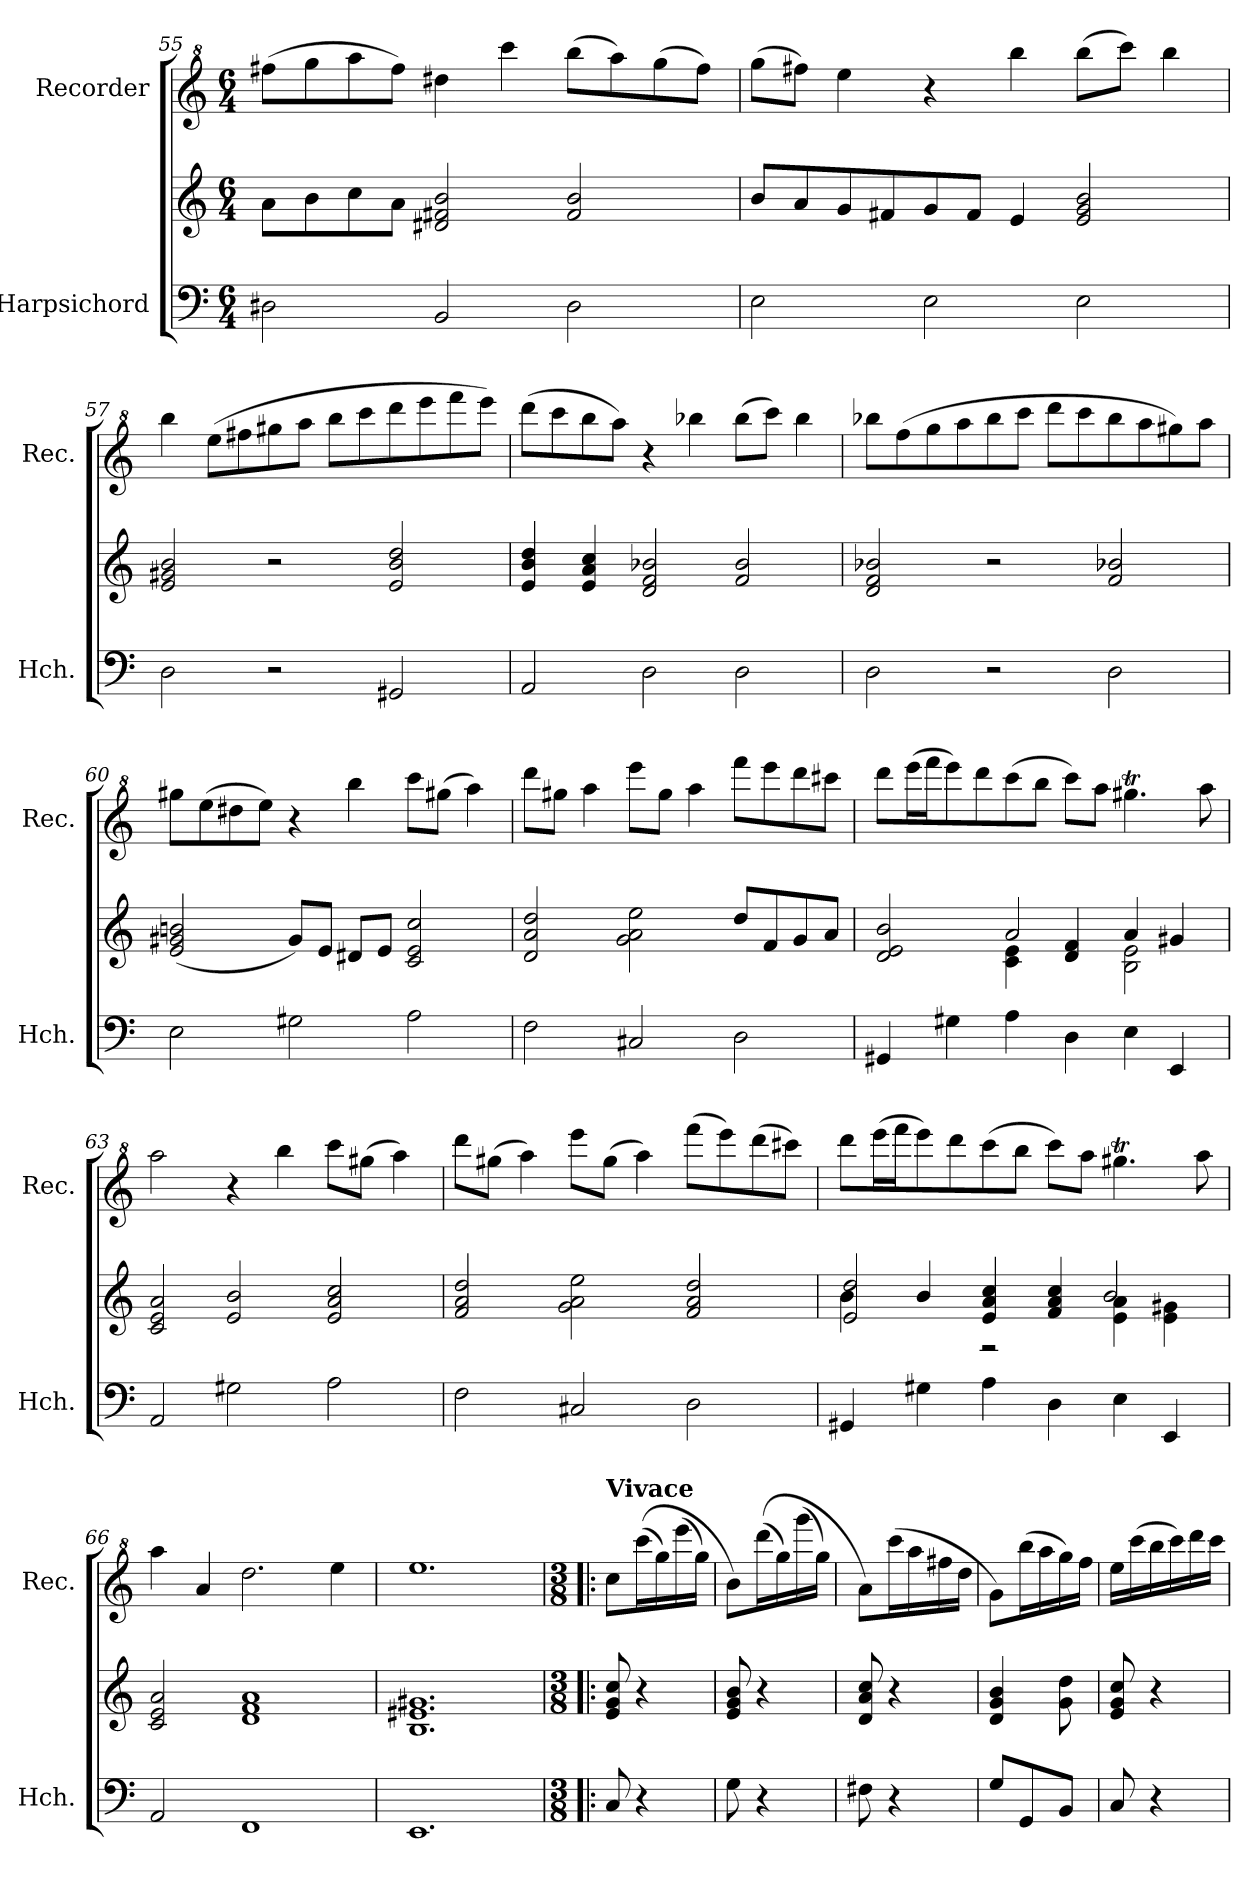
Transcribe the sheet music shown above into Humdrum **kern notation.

**kern	**kern	**kern
*part2	*part2	*part1
*staff3	*staff2	*staff1
*I"Harpsichord	*	*I"Recorder
*I'Hch.	*	*I'Rec.
*clefF4	*clefG2	*clefG^2
*k[]	*k[]	*k[]
*M6/4	*M6/4	*M6/4
=55	=55	=55
2D#X\	8a\L	(8fff#X\L
.	8b\	8ggg\
.	8cc\	8aaa\
.	8a\J	8fff#\J)
2BB/	2d#X/ 2f#X/ 2b/	4ddd#X\
.	.	4cccc\
2D#\	2f#/ 2b/	(8bbb\L
.	.	8aaa\)
.	.	(8ggg\
.	.	8fff#\J)
!!LO:LB:g=z
=56	=56	=56
2E\	8b/L	(8ggg\L
.	8a/	8fff#X\J)
.	8g/	4eee\
.	8f#X/	.
2E\	8g/	4r
.	8f#/J	.
.	4e/	4bbb\
2E\	2e/ 2g/ 2b/	(8bbb\L
.	.	8cccc\J)
.	.	4bbb\
=57	=57	=57
2D\	2e/ 2g#X/ 2b/	4bbb\
.	.	(8eee\L
.	.	8fff#X\
2r	2r	8ggg#X\
.	.	8aaa\J
.	.	8bbb\L
.	.	8cccc\
2GG#X/	2e/ 2b/ 2dd/	8dddd\
.	.	8eeee\
.	.	8ffff\
.	.	8eeee\J)
=58	=58	=58
2AA/	4e/ 4b/ 4dd/	(8dddd\L
.	.	8cccc\
.	4e/ 4a/ 4cc/	8bbb\
.	.	8aaa\J)
2D\	2d/ 2f/ 2b-X/	4r
.	.	4bbb-X\
2D\	2f/ 2b-/	(8bbb-\L
.	.	8cccc\J)
.	.	4bbb-\
!!LO:PB:g=z
=59	=59	=59
2D\	2d/ 2f/ 2b-X/	8bbb-X\L
.	.	(8fff\
.	.	8ggg\
.	.	8aaa\
2r	2r	8bbb-\
.	.	8cccc\J
.	.	8dddd\L
.	.	8cccc\
2D\	2f/ 2b-X/	8bbb-\
.	.	8aaa\
.	.	8ggg#X\)
.	.	8aaa\J
=60	=60	=60
2E\	(2e/ 2g#X/ 2bn/	8ggg#X\L
.	.	(8eee\
.	.	8ddd#X\
.	.	8eee\J)
2G#X\	8g#/L)	4r
.	8e/J	.
.	8d#X/L	4bbb\
.	8e/J	.
2A\	2c/ 2e/ 2cc/	8cccc\L
.	.	(8ggg#X\J
.	.	4aaa\)
!!LO:LB:g=z
=61	=61	=61
2F\	2d/ 2a/ 2dd/	8dddd\L
.	.	8ggg#X\J
.	.	4aaa\
2C#X/	2g\ 2a\ 2ee\	8eeee\L
.	.	8ggg#\J
.	.	4aaa\
2D\	8dd/L	8ffff\L
.	8f/	8eeee\
.	8g/	8dddd\
.	8a/J	8cccc#X\J
=62	=62	=62
*	*^	*
4GG#X/	2d/ 2e/ 2b/	2ryy	8dddd\L
.	.	.	(16eeee\L
.	.	.	16ffff\J
4G#X\	.	.	8eeee\)
.	.	.	8dddd\
4A\	4c\ 4e\	2a/	(8cccc\
.	.	.	8bbb\J
4D\	4d/ 4f/	.	8cccc\L)
.	.	.	8aaa\J
4E\	4a/	2B\ 2e\	4.ggg#Xt\
4EE/	4g#X/	.	.
.	.	.	8aaa\
*	*v	*v	*
=63	=63	=63
2AA/	2c/ 2e/ 2a/	2aaa\
2G#X\	2e/ 2b/	4r
.	.	4bbb\
2A\	2e/ 2a/ 2cc/	8cccc\L
.	.	(8ggg#X\J
.	.	4aaa\)
!!LO:LB:g=z
=64	=64	=64
2F\	2f/ 2a/ 2dd/	8dddd\L
.	.	(8ggg#X\J
.	.	4aaa\)
2C#X/	2g\ 2a\ 2ee\	8eeee\L
.	.	(8ggg#\J
.	.	4aaa\)
2D\	2f/ 2a/ 2dd/	(8ffff\L
.	.	8eeee\)
.	.	(8dddd\
.	.	8cccc#X\J)
=65	=65	=65
*	*^	*
4GG#X/	4b\	2e/ 2dd/	8dddd\L
.	.	.	(16eeee\L
.	.	.	16ffff\J
4G#X\	4b/	.	8eeee\)
.	.	.	8dddd\
4A\	4e/ 4a/ 4cc/	2r	(8cccc\
.	.	.	8bbb\J
4D\	4f/ 4a/ 4cc/	.	8cccc\L)
.	.	.	8aaa\J
4E\	4e\ 4a\	2b/	4.ggg#Xt\
4EE/	4e\ 4g#X\	.	.
.	.	.	8aaa\
*	*v	*v	*
=66	=66	=66
2AA/	2c/ 2e/ 2a/	4aaa\
.	.	4aa/
1FF	1d 1f 1a	2.ddd\
.	.	4eee\
=67	=67	=67
1.EE	1.B 1.e#X 1.g#X	1.eee
!!LO:PB:g=z
=68!|:	=68!|:	=68!|:
*M3/8	*M3/8	*M3/8
*	*	*MM105
!	!	!LO:TX:a:B:t=Vivace
8C/	8e/ 8g/ 8cc/	8ccc\L
4r	4r	((16cccc\L
.	.	16ggg\)
.	.	(16eeee\
.	.	16ggg\JJ)
=69	=69	=69
8G\	8e/ 8g/ 8b/	8bb\L)
4r	4r	((16dddd\L
.	.	16ggg\)
.	.	(16gggg\
.	.	16ggg\JJ)
=70	=70	=70
8F#X\	8d/ 8a/ 8cc/	8aa\L)
4r	4r	(16cccc\L
.	.	16aaa\
.	.	16fff#X\
.	.	16ddd\JJ
=71	=71	=71
8G/L	4d/ 4g/ 4b/	8gg\L)
8GG/	.	(16bbb\L
.	.	16aaa\
8BB/J	8g\ 8dd\	16ggg\)
.	.	16fff\JJ
=72	=72	=72
8C/	8e/ 8g/ 8cc/	16eee\LL
.	.	(16cccc\
4r	4r	16bbb\
.	.	16cccc\)
.	.	16dddd\
.	.	16cccc\JJ
=	=	=
*-	*-	*-
